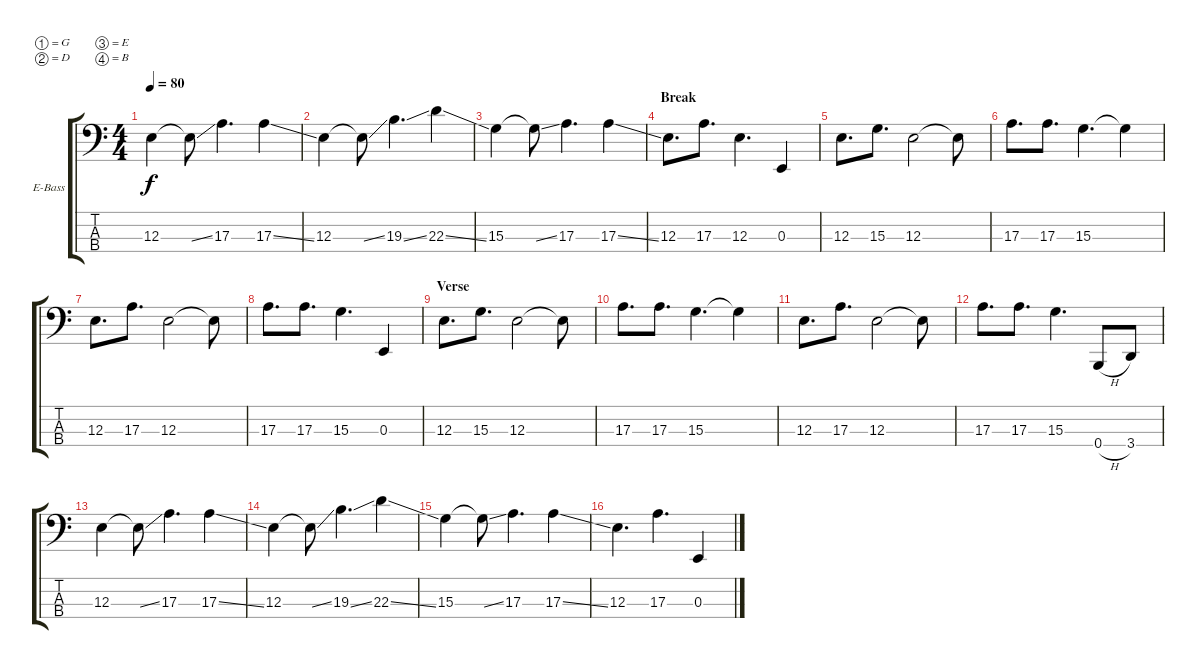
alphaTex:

\defaultSystemsLayout 4
\bracketExtendMode groupsimilarinstruments
\firstSystemTrackNameOrientation horizontal
\otherSystemsTrackNameOrientation horizontal
\track ("Justin Chancellor - Bass" "E-Bass") {instrument electricbassfinger}
\staff {score tabs}
\tuning (G2 D2 E1 B0)
\ts (4 4)
\tempo 80
\clef f4
\ks c
12.3.4{dy f} 12.3{ss t}.8 17.3.4{d} 17.3{ss}.4 |
12.3.4 12.3{ss t}.8 19.3{ss}.4{d} 22.3{ss}.4 |
15.3.4 15.3{ss t}.8 17.3.4{d} 17.3{ss}.4 |
\section ("" "Break")
12.3.8{d} 17.3.8{d} 12.3.4{d} 0.3.4 |
12.3.8{d} 15.3.8{d} 12.3.2 12.3{t}.8 |
17.3.8{d} 17.3.8{d} 15.3.4{d} 15.3{t}.4 |
12.3.8{d} 17.3.8{d} 12.3.2 12.3{t}.8 |
17.3.8{d} 17.3.8{d} 15.3.4{d} 0.3.4 |
\section ("" "Verse")
12.3.8{d} 15.3.8{d} 12.3.2 12.3{t}.8 |
17.3.8{d} 17.3.8{d} 15.3.4{d} 15.3{t}.4 |
12.3.8{d} 17.3.8{d} 12.3.2 12.3{t}.8 |
17.3.8{d} 17.3.8{d} 15.3.4{d} 0.4{h}.8 3.4.8 |
12.3.4 12.3{ss t}.8 17.3.4{d} 17.3{ss}.4 |
12.3.4 12.3{ss t}.8 19.3{ss}.4{d} 22.3{ss}.4 |
15.3.4 15.3{ss t}.8 17.3.4{d} 17.3{ss}.4 |
12.3.4{d} 17.3.4{d} 0.3.4
